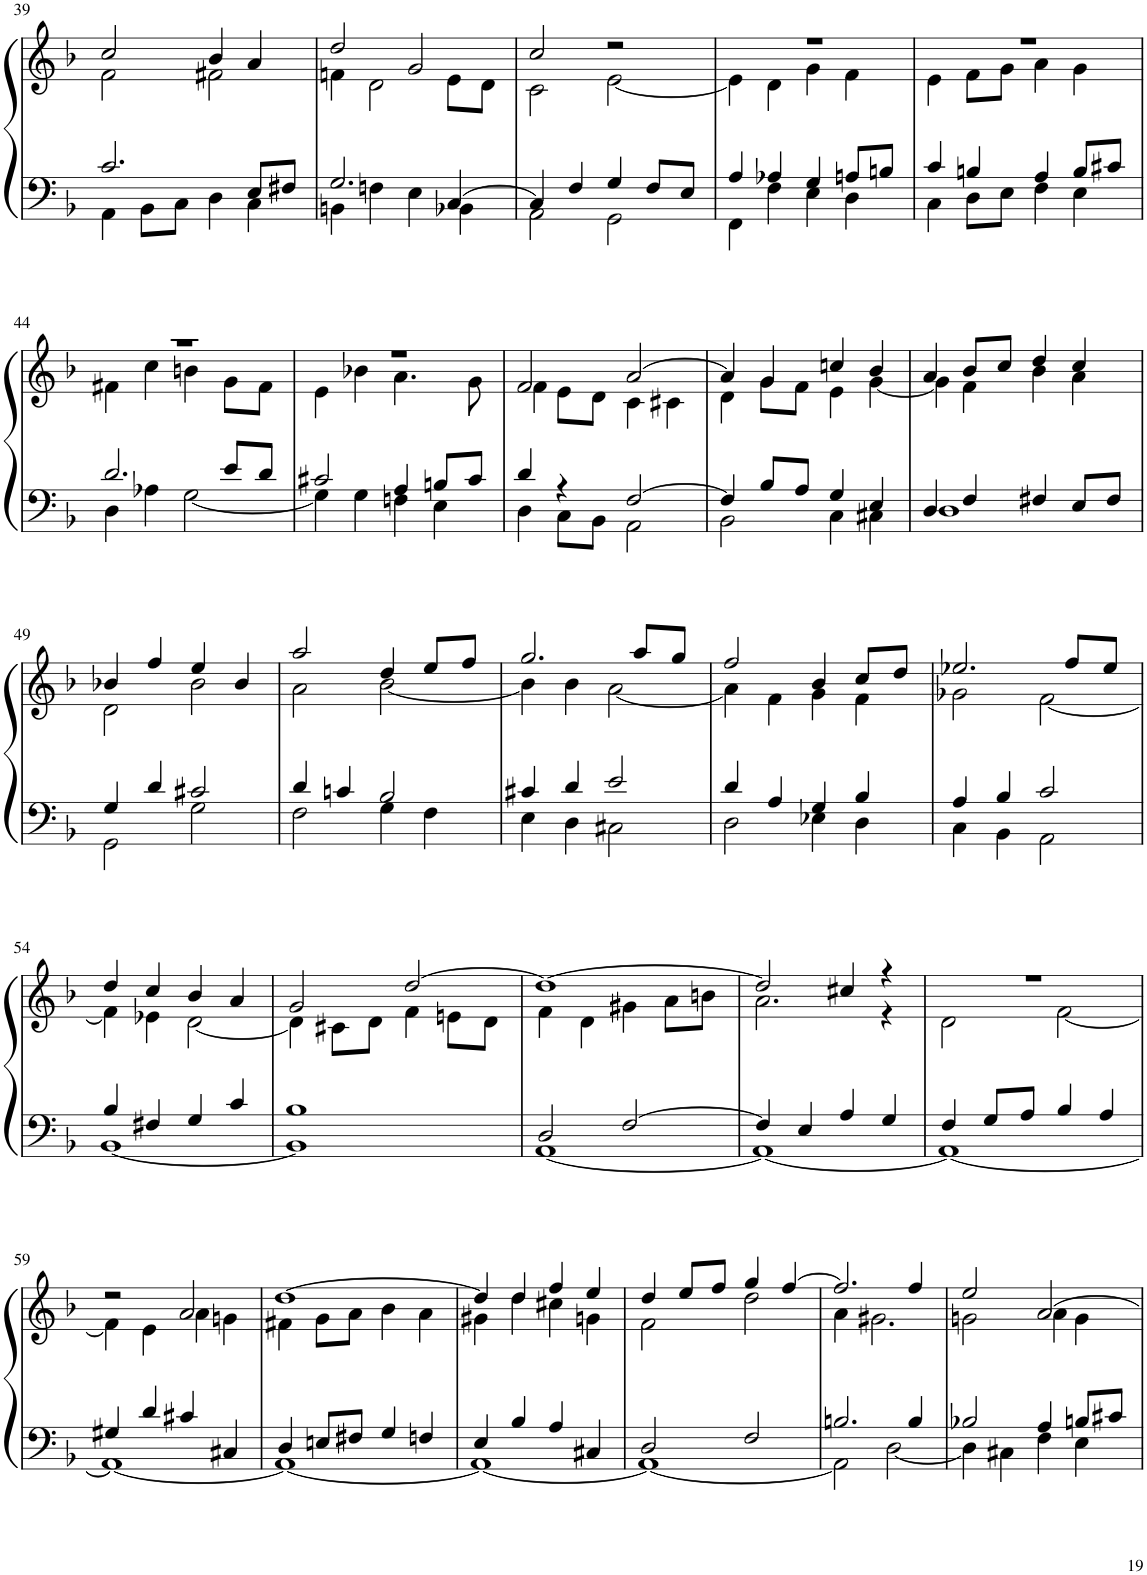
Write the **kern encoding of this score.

**kern	**kern
*part1	*part1
*staff2	*staff1
*I"Piano	*
*I'Pno	*
!!LO:PB:g=z
*clefF4	*clefG2
*k[b-]	*k[b-]
*M4/4	*M4/4
*met(c)	*met(c)
=39	=39
*^	*^
2.c/	4AA\	2cc/	2f\
.	8BB-\L	.	.
.	8C\J	.	.
.	4D\	4b-/	2f#X\
8E/L	4C\	4a/	.
8F#X/J	.	.	.
=40	=40	=40	=40
2.G/	4BBn\	2dd/	4fn\
.	4Fn\	.	2d\
.	4E\	2g/	.
[4C/	4BB-X\	.	8e\L
.	.	.	8d\J
=41	=41	=41	=41
4C/]	2AA\	2cc/	2c\
4F/	.	.	.
4G/	2GG\	2r	[2e\
8F/L	.	.	.
8E/J	.	.	.
=42	=42	=42	=42
4A/	4FF\	1r	4e\]
4A-X/	4F\	.	4d\
4G/	4E\	.	4g\
8An/L	4D\	.	4f\
8Bn/J	.	.	.
=43	=43	=43	=43
4c/	4C\	1r	4e\
4Bn/	8D\L	.	8f\L
.	8E\J	.	8g\J
4A/	4F\	.	4a\
8B/L	4E\	.	4g\
8c#X/J	.	.	.
!!LO:LB:g=z	!!
=44	=44	=44	=44
2.d/	4D\	1r	4f#X\
.	4A-X\	.	4cc\
.	[2G\	.	4bn\
8e/L	.	.	8g\L
8d/J	.	.	8f#\J
=45	=45	=45	=45
2c#X/	4G\]	1r	4e\
.	4G\	.	4b-X\
4A/	4Fn\	.	4.a\
8Bn/L	4E\	.	.
8c#/J	.	.	8g\
=46	=46	=46	=46
4d/	4D\	2f/	4f\
4r	8C\L	.	8e\L
.	8BB-\J	.	8d\J
[2F/	2AA\	[2a/	4c\
.	.	.	4c#X\
=47	=47	=47	=47
4F/]	2BB-\	4a/]	4d\
8B-/L	.	4g/	8g\L
8A/J	.	.	8f\J
4G/	4C\	4ccn/	4e\
4E/	4C#X\	4b-/	[4g\
=48	=48	=48	=48
4D/	1D	4a/	4g\]
4F/	.	8b-/L	4f\
.	.	8cc/J	.
4F#X/	.	4dd/	4b-\
8E/L	.	4cc/	4a\
8F#/J	.	.	.
!!LO:LB:g=z	!!
=49	=49	=49	=49
4G/	2GG\	4b-X/	2d\
4d/	.	4ff/	.
2c#X/	2G\	4ee/	2b-\
.	.	4b-/	.
=50	=50	=50	=50
4d/	2F\	2aa/	2a\
4cn/	.	.	.
2B-/	4G\	4dd/	[2b-\
.	4F\	8ee/L	.
.	.	8ff/J	.
=51	=51	=51	=51
4c#X/	4E\	2.gg/	4b-\]
4d/	4D\	.	4b-\
2e/	2C#X\	.	[2a\
.	.	8aa/L	.
.	.	8gg/J	.
=52	=52	=52	=52
4d/	2D\	2ff/	4a\]
4A/	.	.	4f\
4G/	4E-X\	4b-/	4g\
4B-/	4D\	8cc/L	4f\
.	.	8dd/J	.
=53	=53	=53	=53
4A/	4C\	2.ee-X/	2g-X\
4B-/	4BB-\	.	.
2c/	2AA\	.	[2f\
.	.	8ff/L	.
.	.	8ee-/J	.
!!LO:LB:g=z	!!
=54	=54	=54	=54
4B-/	[1BB-	4dd/	4f\]
4F#X/	.	4cc/	4e-X\
4G/	.	4b-/	[2d\
4c/	.	4a/	.
=55	=55	=55	=55
1B-	1BB-]	2g/	4d\]
.	.	.	8c#X\L
.	.	.	8d\J
.	.	[2dd/	4f\
.	.	.	8en\L
.	.	.	8d\J
=56	=56	=56	=56
2D/	[1AA	1dd_	4f\
.	.	.	4d\
[2F/	.	.	4g#X\
.	.	.	8a\L
.	.	.	8bn\J
=57	=57	=57	=57
4F/]	1AA_	2dd/]	2.a\
4E/	.	.	.
4A/	.	4cc#X/	.
4G/	.	4r	4r
=58	=58	=58	=58
4F/	1AA_	1r	2d\
8G/L	.	.	.
8A/J	.	.	.
4B-/	.	.	[2f\
4A/	.	.	.
!!LO:LB:g=z	!!
=59	=59	=59	=59
4G#X/	1AA_	2r	4f\]
4d/	.	.	4e\
4c#X/	.	2a/	4a\
4C#X/	.	.	4gn\
=60	=60	=60	=60
4D/	1AA_	[1dd	4f#X\
8En/L	.	.	8g\L
8F#X/J	.	.	8a\J
4G/	.	.	4b-\
4Fn/	.	.	4a\
=61	=61	=61	=61
4E/	1AA_	4dd/]	4g#X\
4B-/	.	4dd/	4dd\
4A/	.	4ff/	4cc#X\
4C#X/	.	4ee/	4gn\
=62	=62	=62	=62
2D/	1AA_	4dd/	2f\
.	.	8ee/L	.
.	.	8ff/J	.
2F/	.	4gg/	2dd\
.	.	[4ff/	.
=63	=63	=63	=63
2.Bn/	2AA\]	2.ff/]	4a\
.	.	.	2.g#X\
.	[2D\	.	.
4B/	.	4ff/	.
=64	=64	=64	=64
2B-X/	4D\]	2ee/	2gn\
.	4C#X\	.	.
4A/	4F\	[2a/	4a\
8Bn/L	4E\	.	4g\
8c#X/J	.	.	.
*v	*v	*	*
*	*v	*v
=	=
*-	*-
